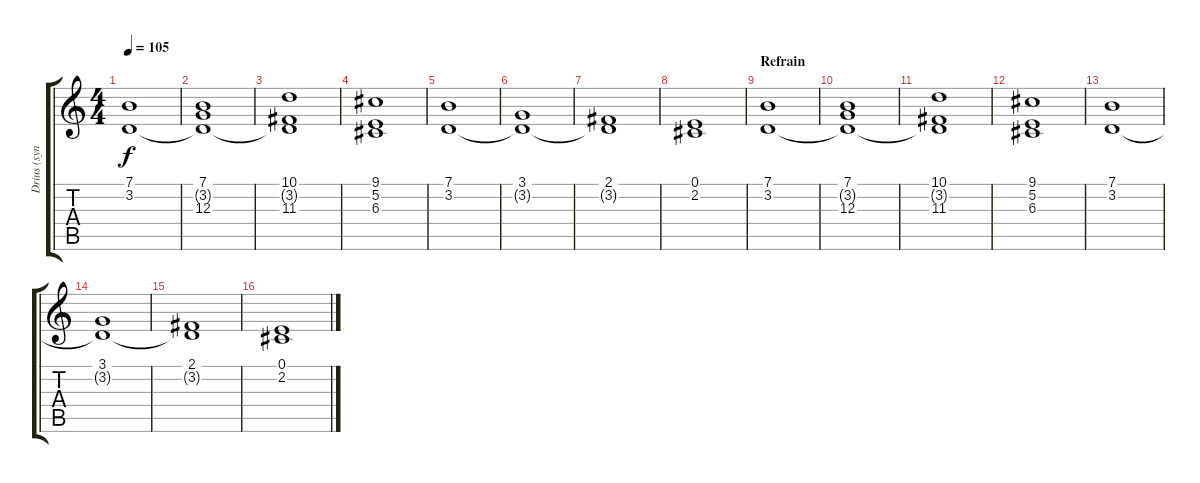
\track ("Drius (synthé)" "Drius (syn") {instrument stringensemble2}
\staff {score tabs}
\tuning (E4 B3 G3 D3 A2 E2) {hide}
\ts (4 4)
\tempo 105
\clef g2
\ks c
(7.1 3.2).1{dy f} |
(7.1 3.2{t} 12.3).1 |
(10.1 3.2{t} 11.3).1 |
(9.1 5.2 6.3).1 |
(7.1 3.2).1 |
(3.1 3.2{t}).1 |
(2.1 3.2{t}).1 |
(0.1 2.2).1 |
\section ("" "Refrain")
(7.1 3.2).1 |
(7.1 3.2{t} 12.3).1 |
(10.1 3.2{t} 11.3).1 |
(9.1 5.2 6.3).1 |
(7.1 3.2).1 |
(3.1 3.2{t}).1 |
(2.1 3.2{t}).1 |
(0.1 2.2).1
